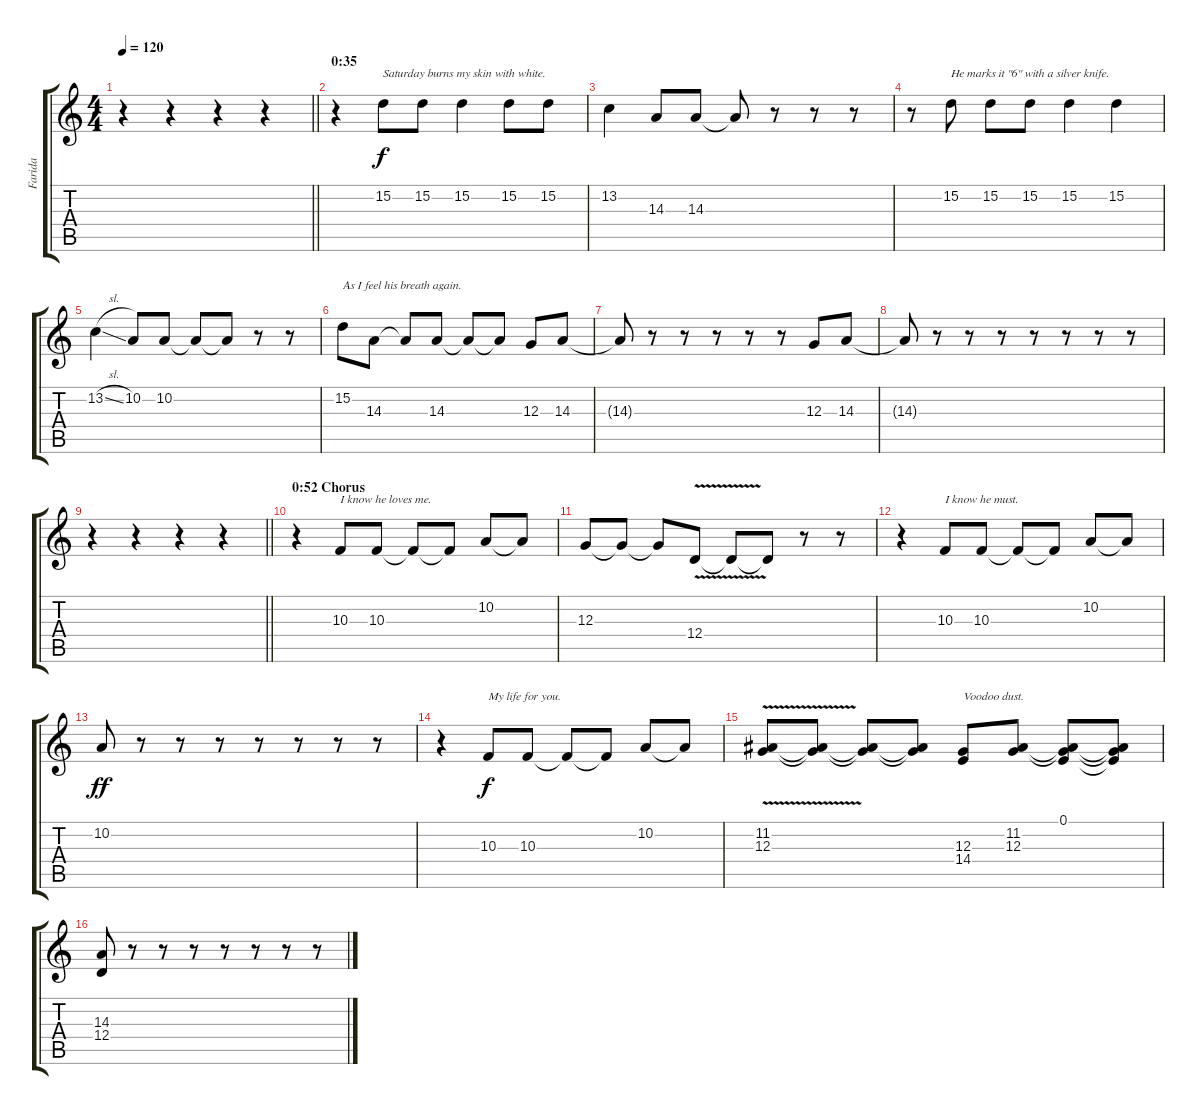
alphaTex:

\track ("Farida" "Farida") {instrument bassoon}
\staff {score tabs}
\tuning (E4 B3 G3 D3 A2 E2) {hide}
\ts (4 4)
\tempo 120
\clef g2
\barLineRight lightlight
\ks c
r.4{dy f} r.4 r.4 r.4 |
\section ("" "0:35")
r.4 15.2.8{txt "Saturday burns my skin with white."} 15.2.8 15.2.4 15.2.8 15.2.8 |
13.2.4 14.3.8 14.3.8 14.3{t}.8 r.8 r.8 r.8 |
r.8 15.2.8{txt "He marks it \"6\" with a silver knife."} 15.2.8 15.2.8 15.2.4 15.2.4 |
13.2{sl}.4 10.2.8 10.2.8 10.2{t}.8 10.2{t}.8 r.8 r.8 |
15.2.8{txt "As I feel his breath again."} 14.3.8 14.3{t}.8 14.3.8 14.3{t}.8 14.3{t}.8 12.3.8 14.3.8 |
14.3{t}.8 r.8 r.8 r.8 r.8 r.8 12.3.8 14.3.8 |
14.3{t}.8 r.8 r.8 r.8 r.8 r.8 r.8 r.8 |
\barLineRight lightlight
r.4 r.4 r.4 r.4 |
\section ("" "0:52 Chorus")
r.4 10.3.8{txt "I know he loves me."} 10.3.8 10.3{t}.8 10.3{t}.8 10.2.8 10.2{t}.8 |
12.3.8 12.3{t}.8 12.3{t}.8 12.4{v}.8 12.4{t}.8 12.4{t}.8 r.8 r.8 |
r.4 10.3.8{txt "I know he must."} 10.3.8 10.3{t}.8 10.3{t}.8 10.2.8 10.2{t}.8 |
10.2.8{dy ff} r.8 r.8 r.8 r.8 r.8 r.8 r.8 |
r.4 10.3.8{txt "My life for you." dy f} 10.3.8 10.3{t}.8 10.3{t}.8 10.2.8 10.2{t}.8 |
(11.2{v} 12.3).8 (11.2{t} 12.3{t}).8 (11.2{t} 12.3{t}).8 (11.2{t} 12.3{t}).8 (12.3 14.4).8{txt "Voodoo dust."} (11.2 12.3).8 (0.1 11.2{t} 12.3{t}).8 (0.1{t} 11.2{t} 12.3{t}).8 |
(14.3 12.4).8 r.8 r.8 r.8 r.8 r.8 r.8 r.8
